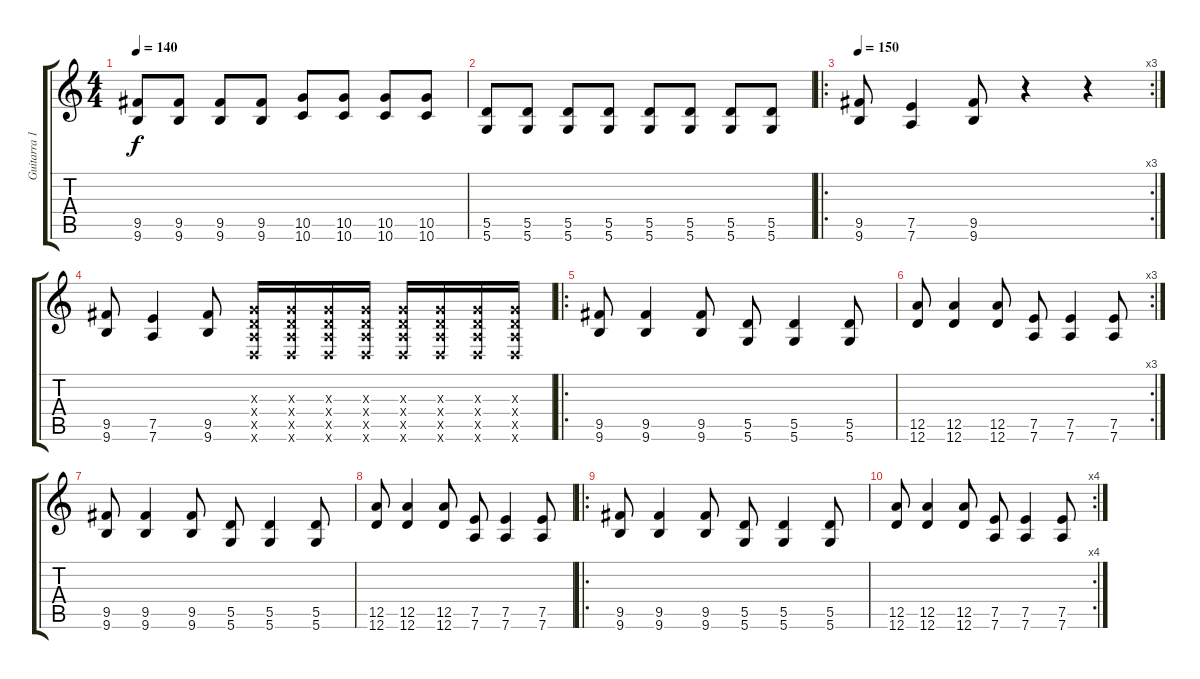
\track ("Guitarra 1" "Guitarra 1") {instrument distortionguitar}
\staff {score tabs}
\tuning (E4 B3 G3 D3 A2 D2) {hide}
\ts (4 4)
\tempo 140
\clef g2
\ks c
(9.5 9.6).8{dy f} (9.5 9.6).8 (9.5 9.6).8 (9.5 9.6).8 (10.5 10.6).8 (10.5 10.6).8 (10.5 10.6).8 (10.5 10.6).8 |
(5.5 5.6).8 (5.5 5.6).8 (5.5 5.6).8 (5.5 5.6).8 (5.5 5.6).8 (5.5 5.6).8 (5.5 5.6).8 (5.5 5.6).8 |
\ro
\rc 3
\tempo 150
(9.5 9.6).8 (7.5 7.6).4 (9.5 9.6).8 r.4 r.4 |
(9.5 9.6).8 (7.5 7.6).4 (9.5 9.6).8 (0.3{x} 0.4{x} 0.5{x} 0.6{x}).16 (0.3{x} 0.4{x} 0.5{x} 0.6{x}).16 (0.3{x} 0.4{x} 0.5{x} 0.6{x}).16 (0.3{x} 0.4{x} 0.5{x} 0.6{x}).16 (0.3{x} 0.4{x} 0.5{x} 0.6{x}).16 (0.3{x} 0.4{x} 0.5{x} 0.6{x}).16 (0.3{x} 0.4{x} 0.5{x} 0.6{x}).16 (0.3{x} 0.4{x} 0.5{x} 0.6{x}).16 |
\ro
(9.5 9.6).8 (9.5 9.6).4 (9.5 9.6).8 (5.5 5.6).8 (5.5 5.6).4 (5.5 5.6).8 |
\rc 3
(12.5 12.6).8 (12.5 12.6).4 (12.5 12.6).8 (7.5 7.6).8 (7.5 7.6).4 (7.5 7.6).8 |
(9.5 9.6).8 (9.5 9.6).4 (9.5 9.6).8 (5.5 5.6).8 (5.5 5.6).4 (5.5 5.6).8 |
(12.5 12.6).8 (12.5 12.6).4 (12.5 12.6).8 (7.5 7.6).8 (7.5 7.6).4 (7.5 7.6).8 |
\ro
(9.5 9.6).8 (9.5 9.6).4 (9.5 9.6).8 (5.5 5.6).8 (5.5 5.6).4 (5.5 5.6).8 |
\rc 4
(12.5 12.6).8 (12.5 12.6).4 (12.5 12.6).8 (7.5 7.6).8 (7.5 7.6).4 (7.5 7.6).8
